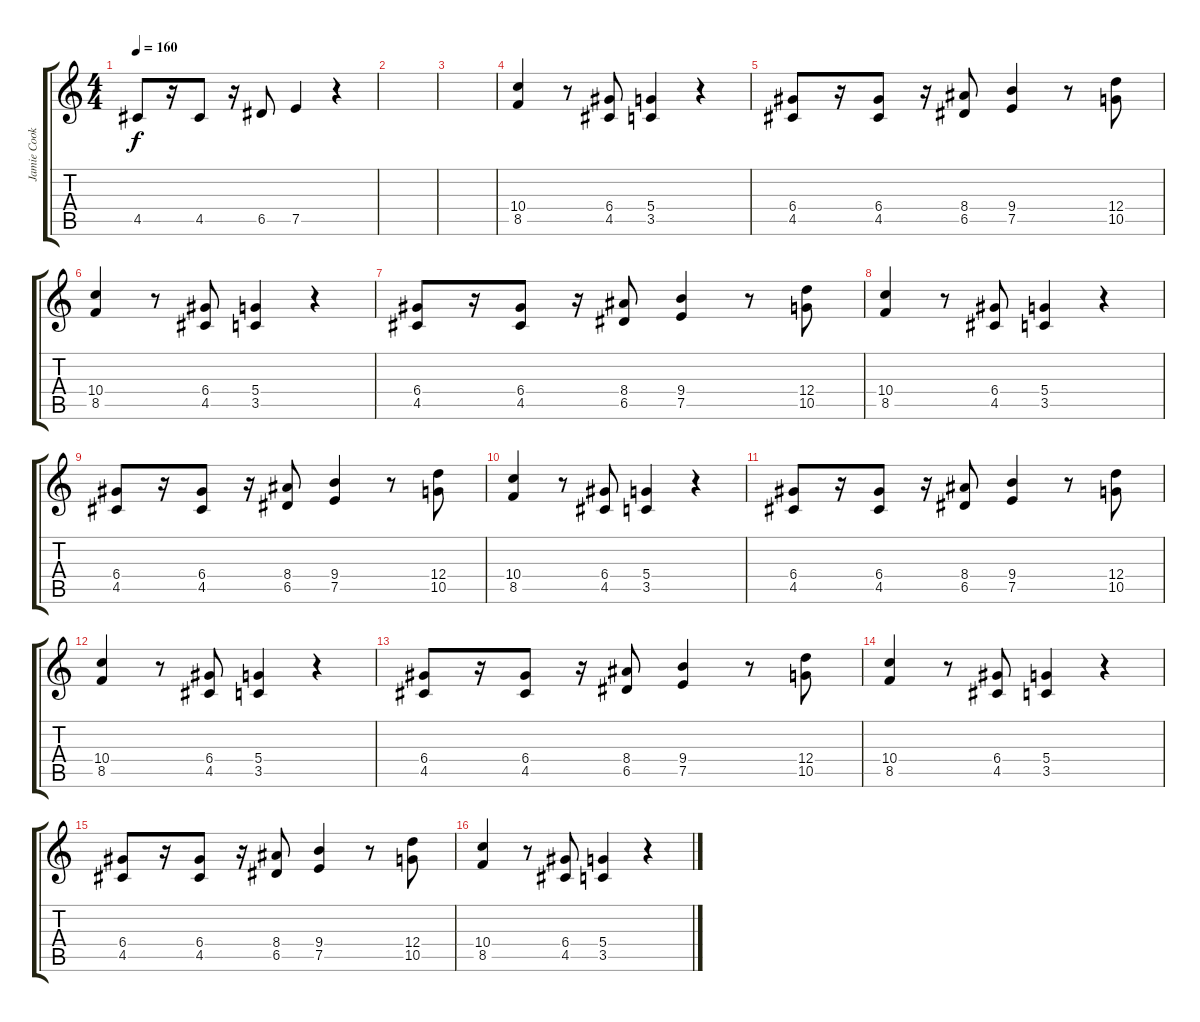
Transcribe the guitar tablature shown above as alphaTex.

\track ("Jamie Cook" "Jamie Cook") {instrument distortionguitar}
\staff {score tabs}
\tuning (E4 B3 G3 D3 A2 E2) {hide}
\ts (4 4)
\tempo 160
\clef g2
\ks c
4.5.8{dy f} r.16 4.5.8 r.16 6.5.8 7.5.4 r.4 |
|
|
(10.4 8.5).4 r.8 (6.4 4.5).8 (5.4 3.5).4 r.4 |
(6.4 4.5).8 r.16 (6.4 4.5).8 r.16 (8.4 6.5).8 (9.4 7.5).4 r.8 (12.4 10.5).8 |
(10.4 8.5).4 r.8 (6.4 4.5).8 (5.4 3.5).4 r.4 |
(6.4 4.5).8 r.16 (6.4 4.5).8 r.16 (8.4 6.5).8 (9.4 7.5).4 r.8 (12.4 10.5).8 |
(10.4 8.5).4 r.8 (6.4 4.5).8 (5.4 3.5).4 r.4 |
(6.4 4.5).8 r.16 (6.4 4.5).8 r.16 (8.4 6.5).8 (9.4 7.5).4 r.8 (12.4 10.5).8 |
(10.4 8.5).4 r.8 (6.4 4.5).8 (5.4 3.5).4 r.4 |
(6.4 4.5).8 r.16 (6.4 4.5).8 r.16 (8.4 6.5).8 (9.4 7.5).4 r.8 (12.4 10.5).8 |
(10.4 8.5).4 r.8 (6.4 4.5).8 (5.4 3.5).4 r.4 |
(6.4 4.5).8 r.16 (6.4 4.5).8 r.16 (8.4 6.5).8 (9.4 7.5).4 r.8 (12.4 10.5).8 |
(10.4 8.5).4 r.8 (6.4 4.5).8 (5.4 3.5).4 r.4 |
(6.4 4.5).8 r.16 (6.4 4.5).8 r.16 (8.4 6.5).8 (9.4 7.5).4 r.8 (12.4 10.5).8 |
(10.4 8.5).4 r.8 (6.4 4.5).8 (5.4 3.5).4 r.4
